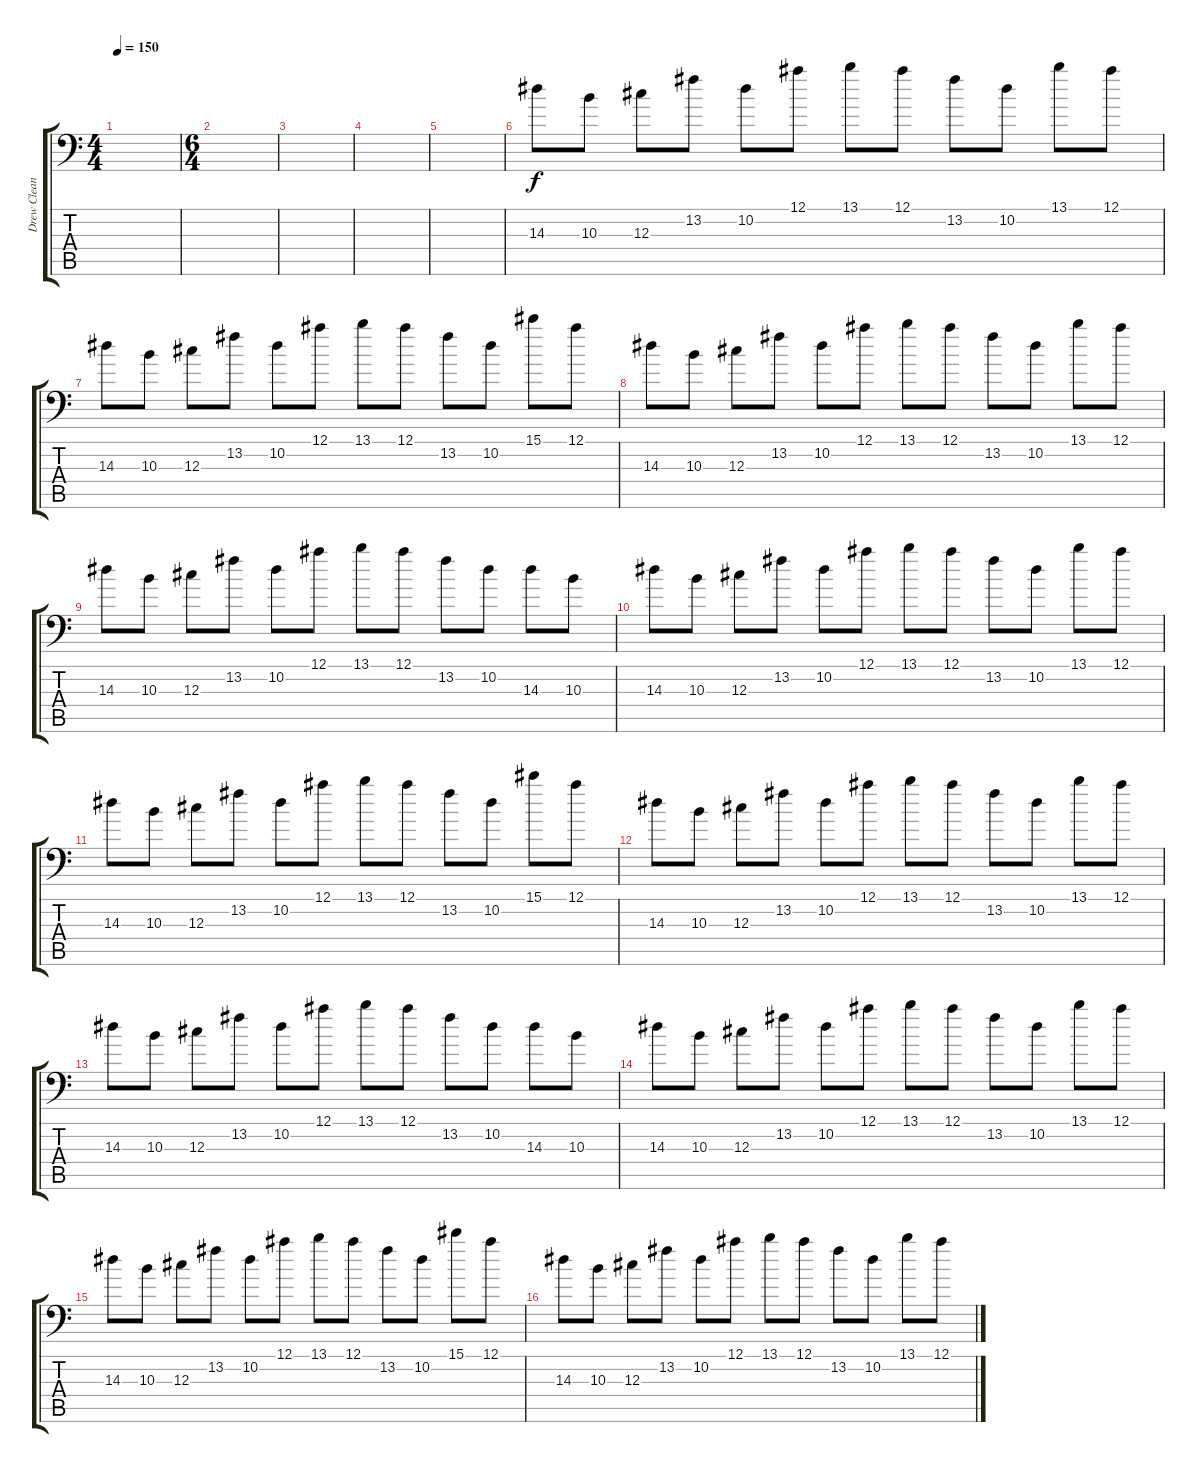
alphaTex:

\track ("Drew Clean" "Drew Clean") {instrument electricguitarclean}
\staff {score tabs}
\tuning (Bb3 F3 Db3 Ab2 Eb2 Ab1) {hide}
\ts (4 4)
\tempo 150
\clef f4
\ks c
|
\ts (6 4)
|
|
|
|
14.3.8 10.3.8 12.3.8 13.2.8 10.2.8 12.1.8 13.1.8 12.1.8 13.2.8 10.2.8 13.1.8 12.1.8 |
14.3.8 10.3.8 12.3.8 13.2.8 10.2.8 12.1.8 13.1.8 12.1.8 13.2.8 10.2.8 15.1.8 12.1.8 |
14.3.8 10.3.8 12.3.8 13.2.8 10.2.8 12.1.8 13.1.8 12.1.8 13.2.8 10.2.8 13.1.8 12.1.8 |
14.3.8 10.3.8 12.3.8 13.2.8 10.2.8 12.1.8 13.1.8 12.1.8 13.2.8 10.2.8 14.3.8 10.3.8 |
14.3.8 10.3.8 12.3.8 13.2.8 10.2.8 12.1.8 13.1.8 12.1.8 13.2.8 10.2.8 13.1.8 12.1.8 |
14.3.8 10.3.8 12.3.8 13.2.8 10.2.8 12.1.8 13.1.8 12.1.8 13.2.8 10.2.8 15.1.8 12.1.8 |
14.3.8 10.3.8 12.3.8 13.2.8 10.2.8 12.1.8 13.1.8 12.1.8 13.2.8 10.2.8 13.1.8 12.1.8 |
14.3.8 10.3.8 12.3.8 13.2.8 10.2.8 12.1.8 13.1.8 12.1.8 13.2.8 10.2.8 14.3.8 10.3.8 |
14.3.8 10.3.8 12.3.8 13.2.8 10.2.8 12.1.8 13.1.8 12.1.8 13.2.8 10.2.8 13.1.8 12.1.8 |
14.3.8 10.3.8 12.3.8 13.2.8 10.2.8 12.1.8 13.1.8 12.1.8 13.2.8 10.2.8 15.1.8 12.1.8 |
14.3.8 10.3.8 12.3.8 13.2.8 10.2.8 12.1.8 13.1.8 12.1.8 13.2.8 10.2.8 13.1.8 12.1.8
